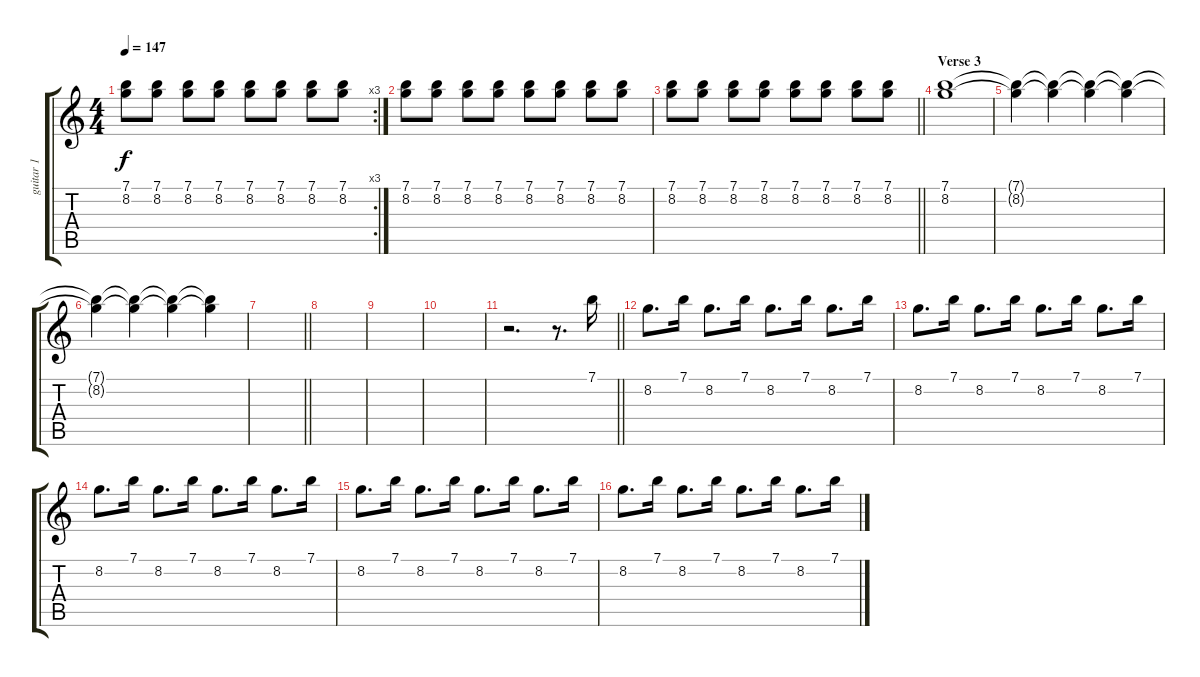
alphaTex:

\track ("guitar 1" "guitar 1") {instrument distortionguitar}
\staff {score tabs}
\tuning (E4 B3 G3 D3 A2 E2) {hide}
\rc 3
\ts (4 4)
\tempo 147
\clef g2
\ks c
(7.1 8.2).8{dy f} (7.1 8.2).8 (7.1 8.2).8 (7.1 8.2).8 (7.1 8.2).8 (7.1 8.2).8 (7.1 8.2).8 (7.1 8.2).8 |
(7.1 8.2).8 (7.1 8.2).8 (7.1 8.2).8 (7.1 8.2).8 (7.1 8.2).8 (7.1 8.2).8 (7.1 8.2).8 (7.1 8.2).8 |
\barLineRight lightlight
(7.1 8.2).8 (7.1 8.2).8 (7.1 8.2).8 (7.1 8.2).8 (7.1 8.2).8 (7.1 8.2).8 (7.1 8.2).8 (7.1 8.2).8 |
\section ("" "Verse 3")
(7.1 8.2).1 |
(7.1{t} 8.2{t}).4 (7.1{t} 8.2{t}).4 (7.1{t} 8.2{t}).4 (7.1{t} 8.2{t}).4 |
(7.1{t} 8.2{t}).4 (7.1{t} 8.2{t}).4 (7.1{t} 8.2{t}).4 (7.1{t} 8.2{t}).4 |
\barLineRight lightlight
|
|
|
|
\barLineRight lightlight
r.2{d} r.8{d} 7.1.16 |
8.2.8{d} 7.1.16 8.2.8{d} 7.1.16 8.2.8{d} 7.1.16 8.2.8{d} 7.1.16 |
8.2.8{d} 7.1.16 8.2.8{d} 7.1.16 8.2.8{d} 7.1.16 8.2.8{d} 7.1.16 |
8.2.8{d} 7.1.16 8.2.8{d} 7.1.16 8.2.8{d} 7.1.16 8.2.8{d} 7.1.16 |
8.2.8{d} 7.1.16 8.2.8{d} 7.1.16 8.2.8{d} 7.1.16 8.2.8{d} 7.1.16 |
8.2.8{d} 7.1.16 8.2.8{d} 7.1.16 8.2.8{d} 7.1.16 8.2.8{d} 7.1.16
